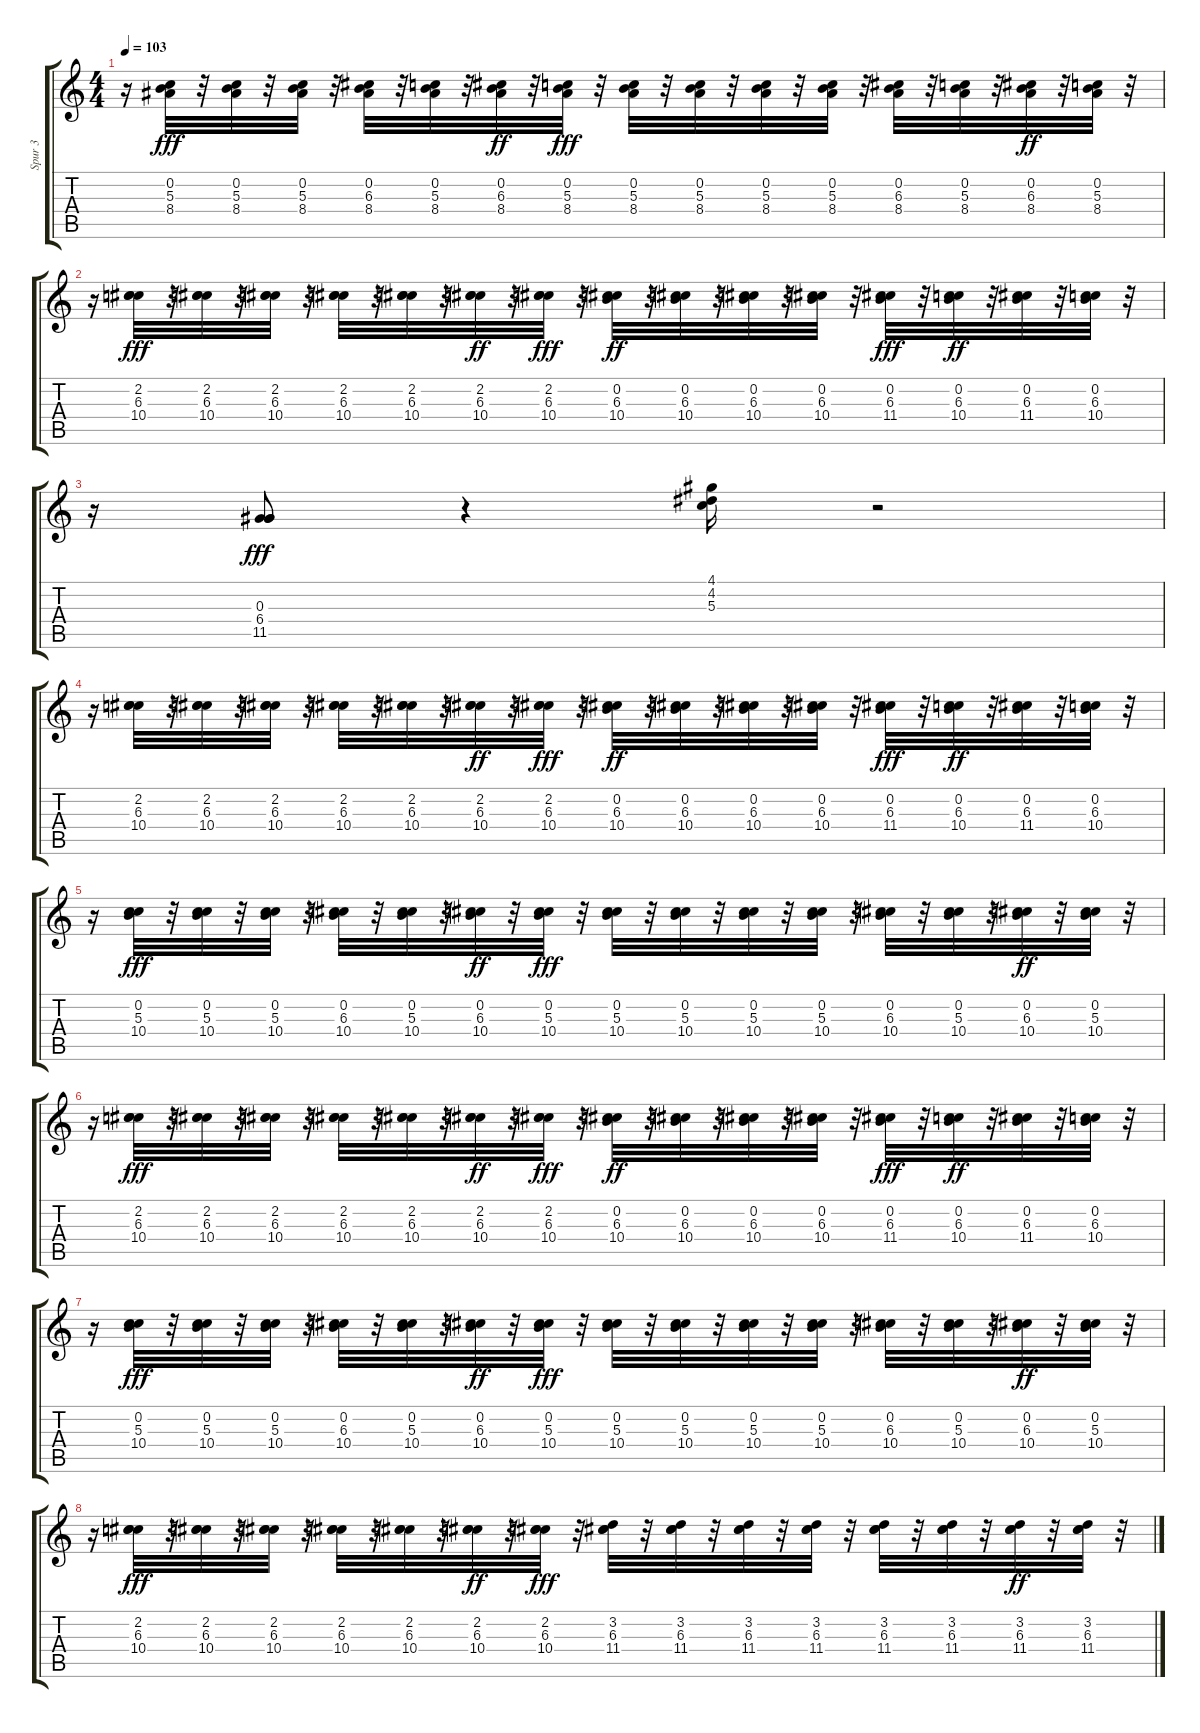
\track ("Spur 3" "Spur 3") {instrument acousticguitarnylon}
\staff {score tabs}
\tuning (E4 B3 G3 D3 A2 E2) {hide}
\ts (4 4)
\tempo 103
\clef g2
\ks c
r.16{dy ff} (0.2 5.3 8.4).32{dy fff balance 0} r.32 (0.2 5.3 8.4).32{balance 16} r.32 (0.2 5.3 8.4).32{balance 0} r.32 (0.2 6.3 8.4).32{balance 16} r.32 (0.2 5.3 8.4).32{balance 0} r.32 (0.2 6.3 8.4).32{dy ff balance 16} r.32 (0.2 5.3 8.4).32{dy fff balance 0} r.32 (0.2 5.3 8.4).32{balance 16} r.32 (0.2 5.3 8.4).32{balance 0} r.32 (0.2 5.3 8.4).32{balance 16} r.32 (0.2 5.3 8.4).32{balance 0} r.32 (0.2 6.3 8.4).32{balance 16} r.32 (0.2 5.3 8.4).32{balance 0} r.32 (0.2 6.3 8.4).32{dy ff balance 16} r.32 (0.2 5.3 8.4).32{balance 0} r.32 |
r.16 (2.2 6.3 10.4).32{dy fff balance 0} r.32 (2.2 6.3 10.4).32{balance 16} r.32 (2.2 6.3 10.4).32{balance 0} r.32 (2.2 6.3 10.4).32{balance 16} r.32 (2.2 6.3 10.4).32{balance 0} r.32 (2.2 6.3 10.4).32{dy ff balance 16} r.32 (2.2 6.3 10.4).32{dy fff balance 0} r.32 (0.2 6.3 10.4).32{dy ff balance 16} r.32 (0.2 6.3 10.4).32{balance 0} r.32 (0.2 6.3 10.4).32{balance 16} r.32 (0.2 6.3 10.4).32{balance 0} r.32 (0.2 6.3 11.4).32{dy fff balance 16} r.32 (0.2 6.3 10.4).32{dy ff balance 0} r.32 (0.2 6.3 11.4).32{balance 16} r.32 (0.2 6.3 10.4).32{balance 0} r.32 |
r.16 (0.3 6.4 11.5).8{dy fff balance 8} r.4 (4.1 4.2 5.3).16 r.2 |
r.16 (2.2 6.3 10.4).32{balance 0} r.32 (2.2 6.3 10.4).32{balance 16} r.32 (2.2 6.3 10.4).32{balance 0} r.32 (2.2 6.3 10.4).32{balance 16} r.32 (2.2 6.3 10.4).32{balance 0} r.32 (2.2 6.3 10.4).32{dy ff balance 16} r.32 (2.2 6.3 10.4).32{dy fff balance 0} r.32 (0.2 6.3 10.4).32{dy ff balance 16} r.32 (0.2 6.3 10.4).32{balance 0} r.32 (0.2 6.3 10.4).32{balance 16} r.32 (0.2 6.3 10.4).32{balance 0} r.32 (0.2 6.3 11.4).32{dy fff balance 16} r.32 (0.2 6.3 10.4).32{dy ff balance 0} r.32 (0.2 6.3 11.4).32{balance 16} r.32 (0.2 6.3 10.4).32{balance 0} r.32 |
r.16 (0.2 5.3 10.4).32{dy fff balance 0} r.32 (0.2 5.3 10.4).32{balance 16} r.32 (0.2 5.3 10.4).32{balance 0} r.32 (0.2 6.3 10.4).32{balance 16} r.32 (0.2 5.3 10.4).32{balance 0} r.32 (0.2 6.3 10.4).32{dy ff balance 16} r.32 (0.2 5.3 10.4).32{dy fff balance 0} r.32 (0.2 5.3 10.4).32{balance 16} r.32 (0.2 5.3 10.4).32{balance 0} r.32 (0.2 5.3 10.4).32{balance 16} r.32 (0.2 5.3 10.4).32{balance 0} r.32 (0.2 6.3 10.4).32{balance 16} r.32 (0.2 5.3 10.4).32{balance 0} r.32 (0.2 6.3 10.4).32{dy ff balance 16} r.32 (0.2 5.3 10.4).32{balance 0} r.32 |
r.16 (2.2 6.3 10.4).32{dy fff balance 0} r.32 (2.2 6.3 10.4).32{balance 16} r.32 (2.2 6.3 10.4).32{balance 0} r.32 (2.2 6.3 10.4).32{balance 16} r.32 (2.2 6.3 10.4).32{balance 0} r.32 (2.2 6.3 10.4).32{dy ff balance 16} r.32 (2.2 6.3 10.4).32{dy fff balance 0} r.32 (0.2 6.3 10.4).32{dy ff balance 16} r.32 (0.2 6.3 10.4).32{balance 0} r.32 (0.2 6.3 10.4).32{balance 16} r.32 (0.2 6.3 10.4).32{balance 0} r.32 (0.2 6.3 11.4).32{dy fff balance 16} r.32 (0.2 6.3 10.4).32{dy ff balance 0} r.32 (0.2 6.3 11.4).32{balance 16} r.32 (0.2 6.3 10.4).32{balance 0} r.32 |
r.16 (0.2 5.3 10.4).32{dy fff balance 0} r.32 (0.2 5.3 10.4).32{balance 16} r.32 (0.2 5.3 10.4).32{balance 0} r.32 (0.2 6.3 10.4).32{balance 16} r.32 (0.2 5.3 10.4).32{balance 0} r.32 (0.2 6.3 10.4).32{dy ff balance 16} r.32 (0.2 5.3 10.4).32{dy fff balance 0} r.32 (0.2 5.3 10.4).32{balance 16} r.32 (0.2 5.3 10.4).32{balance 0} r.32 (0.2 5.3 10.4).32{balance 16} r.32 (0.2 5.3 10.4).32{balance 0} r.32 (0.2 6.3 10.4).32{balance 16} r.32 (0.2 5.3 10.4).32{balance 0} r.32 (0.2 6.3 10.4).32{dy ff balance 16} r.32 (0.2 5.3 10.4).32{balance 0} r.32 |
r.16 (2.2 6.3 10.4).32{dy fff balance 0} r.32 (2.2 6.3 10.4).32{balance 16} r.32 (2.2 6.3 10.4).32{balance 0} r.32 (2.2 6.3 10.4).32{balance 16} r.32 (2.2 6.3 10.4).32{balance 0} r.32 (2.2 6.3 10.4).32{dy ff balance 16} r.32 (2.2 6.3 10.4).32{dy fff balance 0} r.32 (3.2 6.3 11.4).32{balance 16} r.32 (3.2 6.3 11.4).32{balance 0} r.32 (3.2 6.3 11.4).32{balance 16} r.32 (3.2 6.3 11.4).32{balance 0} r.32 (3.2 6.3 11.4).32{balance 16} r.32 (3.2 6.3 11.4).32{balance 0} r.32 (3.2 6.3 11.4).32{dy ff balance 16} r.32 (3.2 6.3 11.4).32{balance 0} r.32
